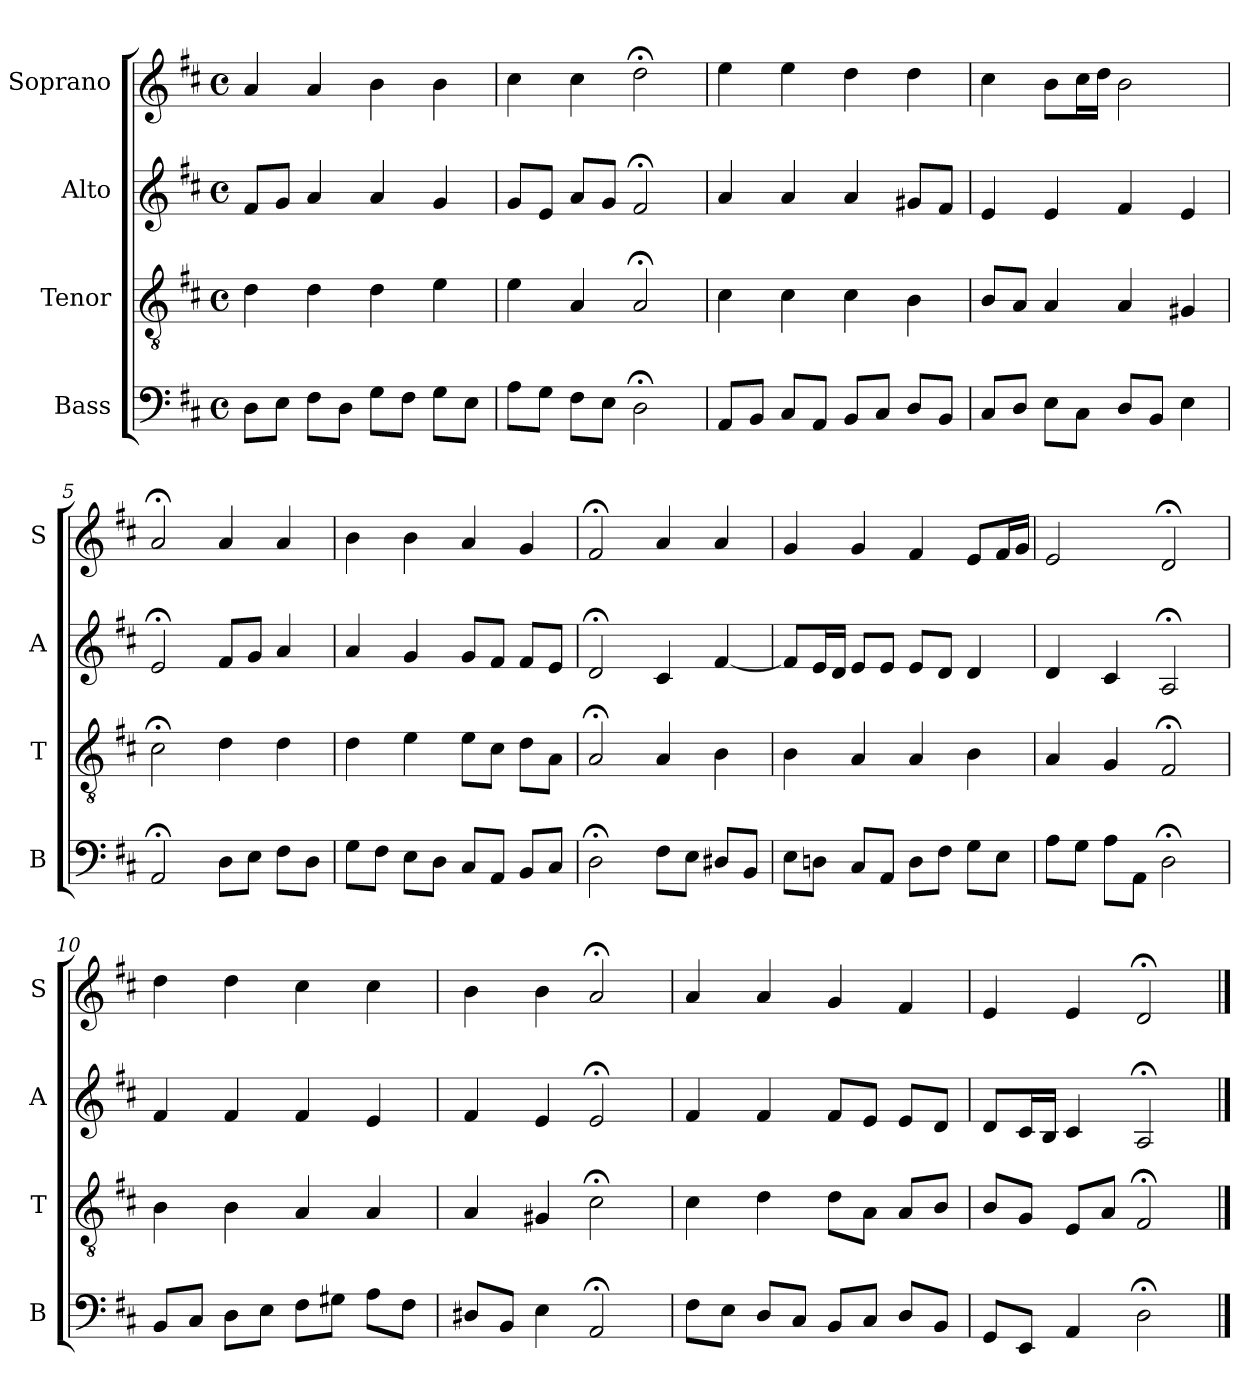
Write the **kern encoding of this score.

**kern	**kern	**kern	**kern
*part4	*part3	*part2	*part1
*staff4	*staff3	*staff2	*staff1
*I"Bass	*I"Tenor	*I"Alto	*I"Soprano
*I'B	*I'T	*I'A	*I'S
*clefF4	*clefGv2	*clefG2	*clefG2
*k[f#c#]	*k[f#c#]	*k[f#c#]	*k[f#c#]
*D:	*D:	*D:	*D:
*M4/4	*M4/4	*M4/4	*M4/4
*met(c)	*met(c)	*met(c)	*met(c)
*MM100	*MM100	*MM100	*MM100
=1	=1	=1	=1
8DL	4d	8f#L	4a
8EJ	.	8gJ	.
8F#L	4d	4a	4a
8DJ	.	.	.
8GL	4d	4a	4b
8F#J	.	.	.
8GL	4e	4g	4b
8EJ	.	.	.
=2	=2	=2	=2
8AL	4e	8gL	4cc#
8GJ	.	8eJ	.
8F#L	4A	8aL	4cc#
8EJ	.	8gJ	.
2D;<	2A;<	2f#;<	2dd;<
=3	=3	=3	=3
8AAL	4c#	4a	4ee
8BBJ	.	.	.
8C#L	4c#	4a	4ee
8AAJ	.	.	.
8BBL	4c#	4a	4dd
8C#J	.	.	.
8DL	4B	8g#XL	4dd
8BBJ	.	8f#J	.
=4	=4	=4	=4
8C#L	8BL	4e	4cc#
8DJ	8AJ	.	.
8EL	4A	4e	8bL
8C#J	.	.	16cc#L
.	.	.	16ddJJ
8DL	4A	4f#	2b
8BBJ	.	.	.
4E	4G#X	4e	.
=5	=5	=5	=5
2AA;<	2c#;<	2e;<	2a;<
8DL	4d	8f#L	4a
8EJ	.	8gJ	.
8F#L	4d	4a	4a
8DJ	.	.	.
=6	=6	=6	=6
8GL	4d	4a	4b
8F#J	.	.	.
8EL	4e	4g	4b
8DJ	.	.	.
8C#L	8eL	8gL	4a
8AAJ	8c#J	8f#J	.
8BBL	8dL	8f#L	4g
8C#J	8AJ	8eJ	.
=7	=7	=7	=7
2D;<	2A;<	2d;<	2f#;<
8F#L	4A	4c#	4a
8EJ	.	.	.
8D#XL	4B	[4f#	4a
8BBJ	.	.	.
=8	=8	=8	=8
8EL	4B	8f#L]	4g
8DnJ	.	16eL	.
.	.	16dJJ	.
8C#L	4A	8eL	4g
8AAJ	.	8eJ	.
8DL	4A	8eL	4f#
8F#J	.	8dJ	.
8GL	4B	4d	8eL
8EJ	.	.	16f#L
.	.	.	16gJJ
=9	=9	=9	=9
8AL	4A	4d	2e
8GJ	.	.	.
8AL	4G	4c#	.
8AAJ	.	.	.
2D;<	2F#;<	2A;<	2d;<
=10	=10	=10	=10
8BBL	4B	4f#	4dd
8C#J	.	.	.
8DL	4B	4f#	4dd
8EJ	.	.	.
8F#L	4A	4f#	4cc#
8G#XJ	.	.	.
8AL	4A	4e	4cc#
8F#J	.	.	.
=11	=11	=11	=11
8D#XL	4A	4f#	4b
8BBJ	.	.	.
4E	4G#X	4e	4b
2AA;<	2c#;<	2e;<	2a;<
=12	=12	=12	=12
8F#L	4c#	4f#	4a
8EJ	.	.	.
8DL	4d	4f#	4a
8C#J	.	.	.
8BBL	8dL	8f#L	4g
8C#J	8AJ	8eJ	.
8DL	8AL	8eL	4f#
8BBJ	8BJ	8dJ	.
=13	=13	=13	=13
8GGL	8BL	8dL	4e
8EEJ	8GJ	16c#L	.
.	.	16BJJ	.
4AA	8EL	4c#	4e
.	8AJ	.	.
2D;<	2F#;<	2A;<	2d;<
==	==	==	==
*-	*-	*-	*-
